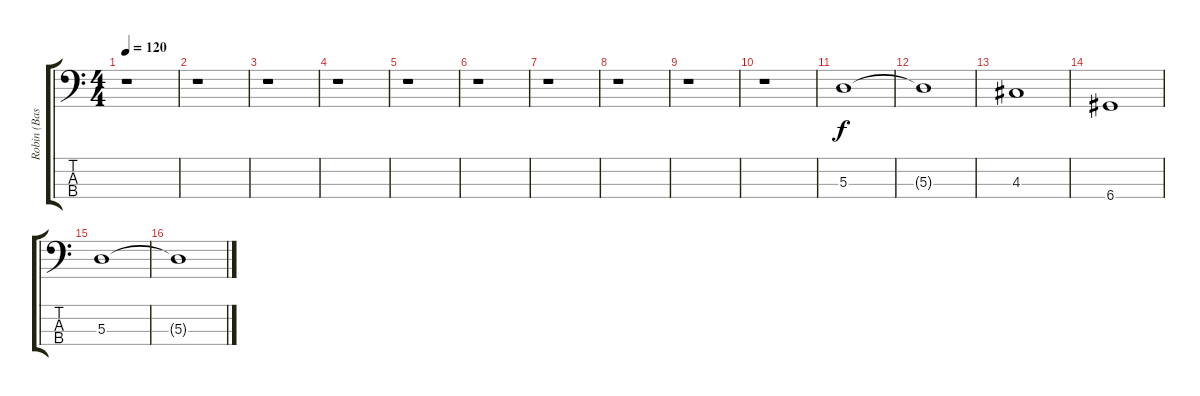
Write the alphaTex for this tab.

\track ("Robin (Bass)" "Robin (Bas") {instrument electricbassfinger}
\staff {score tabs}
\tuning (G2 D2 A1 D1) {hide}
\ts (4 4)
\tempo 120
\clef f4
\ks c
r.1{dy f} |
r.1 |
r.1 |
r.1 |
r.1 |
r.1 |
r.1 |
r.1 |
r.1 |
r.1 |
5.3.1 |
5.3{t}.1 |
4.3.1 |
6.4.1 |
5.3.1 |
5.3{t}.1
